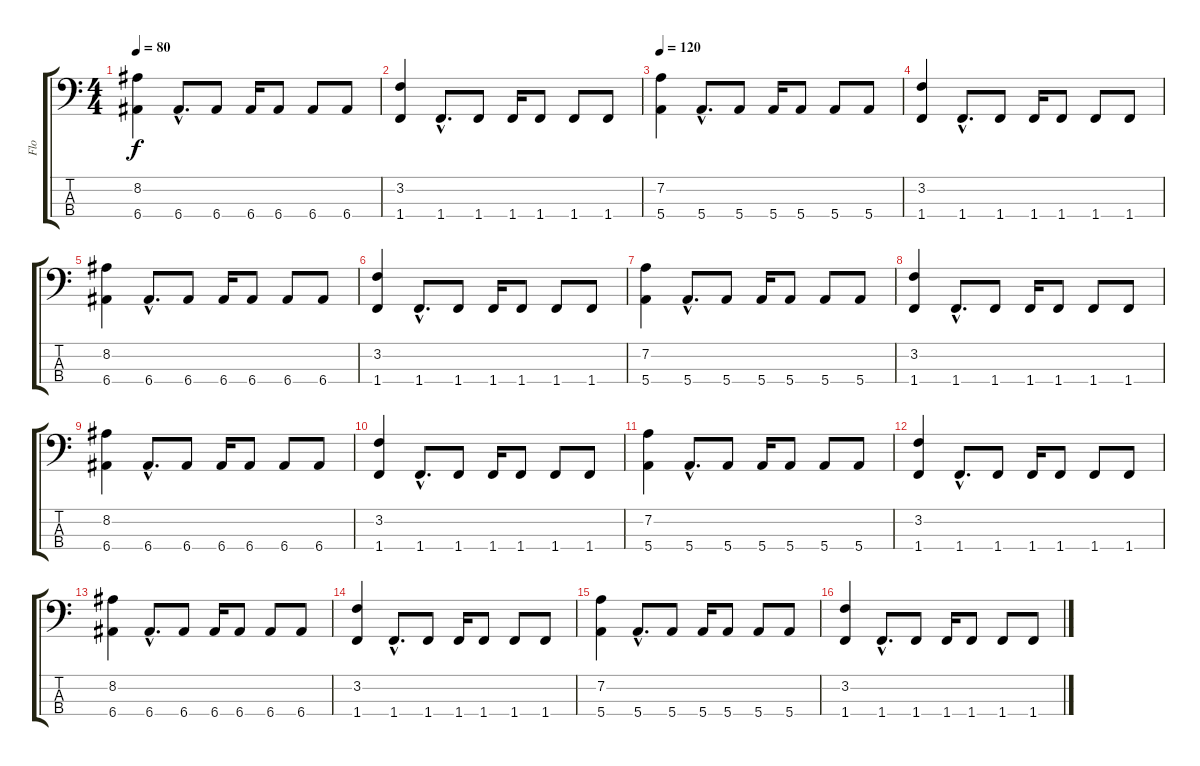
\track ("Flo" "Flo") {instrument synthbass2}
\staff {score tabs}
\tuning (G2 D2 A1 E1) {hide}
\ts (4 4)
\tempo 80
\clef f4
\ks c
(8.2 6.4).4{dy f} 6.4{hac}.8{d} 6.4.8 6.4.16 6.4.8 6.4.8 6.4.8 |
(3.2 1.4).4 1.4{hac}.8{d} 1.4.8 1.4.16 1.4.8 1.4.8 1.4.8 |
\tempo 120
(7.2 5.4).4 5.4{hac}.8{d} 5.4.8 5.4.16 5.4.8 5.4.8 5.4.8 |
(3.2 1.4).4 1.4{hac}.8{d} 1.4.8 1.4.16 1.4.8 1.4.8 1.4.8 |
(8.2 6.4).4 6.4{hac}.8{d} 6.4.8 6.4.16 6.4.8 6.4.8 6.4.8 |
(3.2 1.4).4 1.4{hac}.8{d} 1.4.8 1.4.16 1.4.8 1.4.8 1.4.8 |
(7.2 5.4).4 5.4{hac}.8{d} 5.4.8 5.4.16 5.4.8 5.4.8 5.4.8 |
(3.2 1.4).4 1.4{hac}.8{d} 1.4.8 1.4.16 1.4.8 1.4.8 1.4.8 |
(8.2 6.4).4 6.4{hac}.8{d} 6.4.8 6.4.16 6.4.8 6.4.8 6.4.8 |
(3.2 1.4).4 1.4{hac}.8{d} 1.4.8 1.4.16 1.4.8 1.4.8 1.4.8 |
(7.2 5.4).4 5.4{hac}.8{d} 5.4.8 5.4.16 5.4.8 5.4.8 5.4.8 |
(3.2 1.4).4 1.4{hac}.8{d} 1.4.8 1.4.16 1.4.8 1.4.8 1.4.8 |
(8.2 6.4).4 6.4{hac}.8{d} 6.4.8 6.4.16 6.4.8 6.4.8 6.4.8 |
(3.2 1.4).4 1.4{hac}.8{d} 1.4.8 1.4.16 1.4.8 1.4.8 1.4.8 |
(7.2 5.4).4 5.4{hac}.8{d} 5.4.8 5.4.16 5.4.8 5.4.8 5.4.8 |
(3.2 1.4).4 1.4{hac}.8{d} 1.4.8 1.4.16 1.4.8 1.4.8 1.4.8
